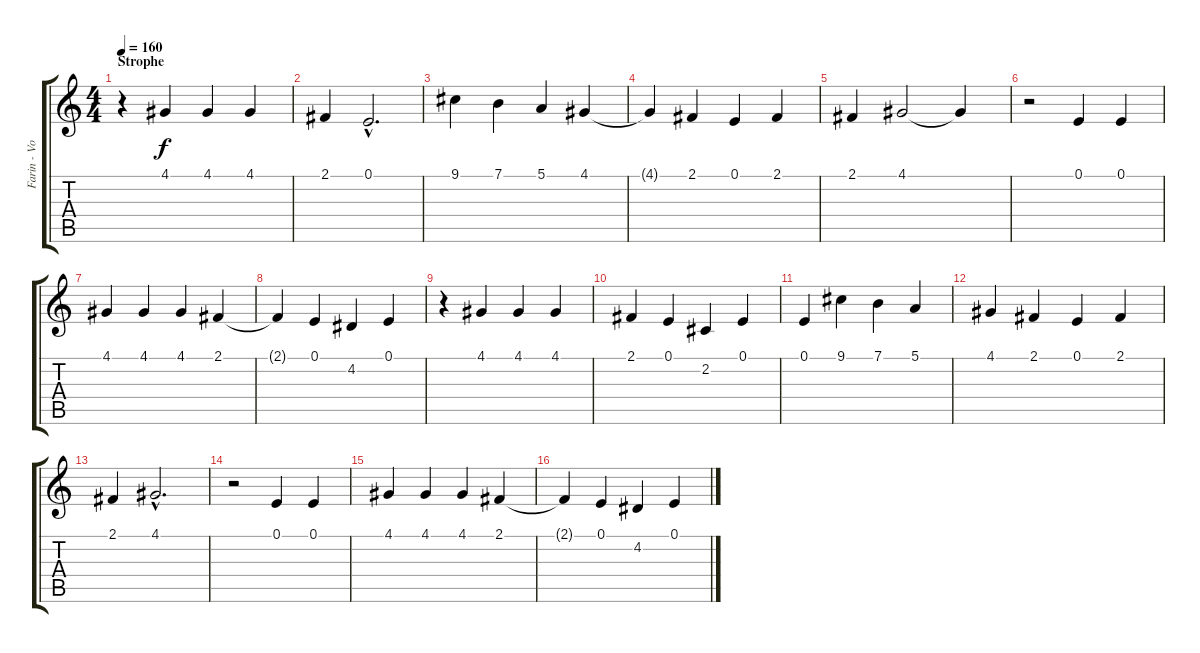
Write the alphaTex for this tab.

\track ("Farin - Voice" "Farin - Vo") {instrument lead1square}
\staff {score tabs}
\tuning (E4 B3 G3 D3 A2 E2) {hide}
\ts (4 4)
\section ("" "Strophe")
\tempo 160
\clef g2
\ks c
r.4{dy f} 4.1.4 4.1.4 4.1.4 |
2.1.4 0.1{hac}.2{d} |
9.1.4 7.1.4 5.1.4 4.1.4 |
4.1{t}.4 2.1.4 0.1.4 2.1.4 |
2.1.4 4.1.2 4.1{t}.4 |
r.2 0.1.4 0.1.4 |
4.1.4 4.1.4 4.1.4 2.1.4 |
2.1{t}.4 0.1.4 4.2.4 0.1.4 |
r.4 4.1.4 4.1.4 4.1.4 |
2.1.4 0.1.4 2.2.4 0.1.4 |
0.1.4 9.1.4 7.1.4 5.1.4 |
4.1.4 2.1.4 0.1.4 2.1.4 |
2.1.4 4.1{hac}.2{d} |
r.2 0.1.4 0.1.4 |
4.1.4 4.1.4 4.1.4 2.1.4 |
2.1{t}.4 0.1.4 4.2.4 0.1.4
